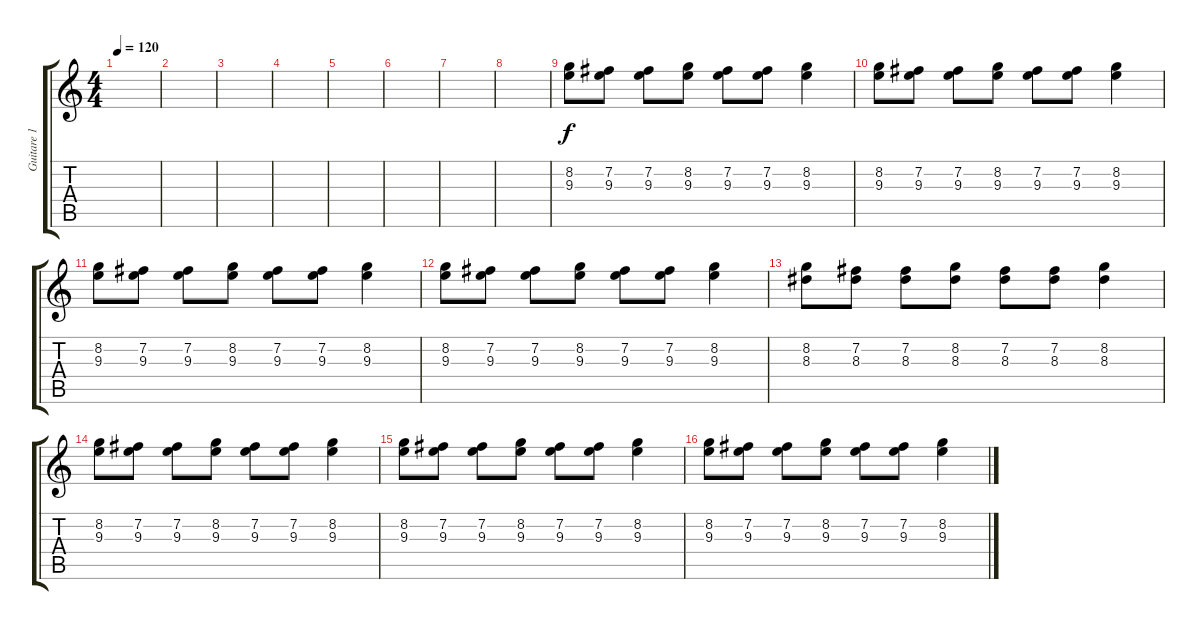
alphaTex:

\track ("Guitare 1" "Guitare 1") {instrument overdrivenguitar}
\staff {score tabs}
\tuning (E4 B3 G3 D3 A2 E2) {hide}
\ts (4 4)
\tempo 120
\clef g2
\ks c
|
|
|
|
|
|
|
|
(8.2 9.3).8{instrument overdrivenguitar} (7.2 9.3).8 (7.2 9.3).8 (8.2 9.3).8 (7.2 9.3).8 (7.2 9.3).8 (8.2 9.3).4 |
(8.2 9.3).8 (7.2 9.3).8 (7.2 9.3).8 (8.2 9.3).8 (7.2 9.3).8 (7.2 9.3).8 (8.2 9.3).4 |
(8.2 9.3).8 (7.2 9.3).8 (7.2 9.3).8 (8.2 9.3).8 (7.2 9.3).8 (7.2 9.3).8 (8.2 9.3).4 |
(8.2 9.3).8 (7.2 9.3).8 (7.2 9.3).8 (8.2 9.3).8 (7.2 9.3).8 (7.2 9.3).8 (8.2 9.3).4 |
(8.2 8.3).8 (7.2 8.3).8 (7.2 8.3).8 (8.2 8.3).8 (7.2 8.3).8 (7.2 8.3).8 (8.2 8.3).4 |
(8.2 9.3).8 (7.2 9.3).8 (7.2 9.3).8 (8.2 9.3).8 (7.2 9.3).8 (7.2 9.3).8 (8.2 9.3).4 |
(8.2 9.3).8 (7.2 9.3).8 (7.2 9.3).8 (8.2 9.3).8 (7.2 9.3).8 (7.2 9.3).8 (8.2 9.3).4 |
(8.2 9.3).8 (7.2 9.3).8 (7.2 9.3).8 (8.2 9.3).8 (7.2 9.3).8 (7.2 9.3).8 (8.2 9.3).4
